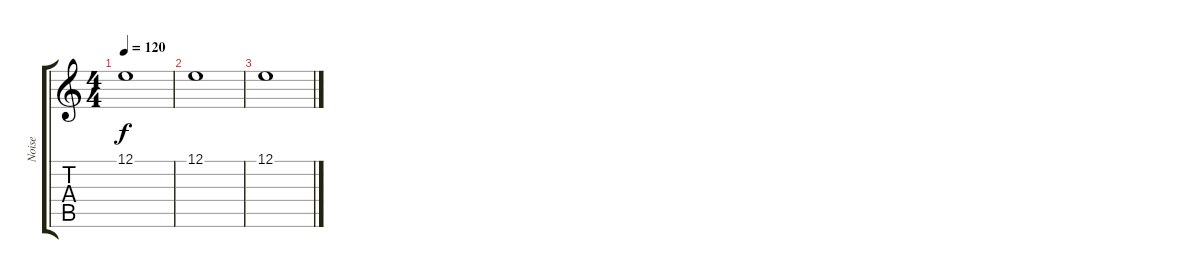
\track ("Noise" "Noise") {instrument pad4choir}
\staff {score tabs}
\tuning (E4 B3 G3 D3 A2 E2) {hide}
\ts (4 4)
\tempo 120
\clef g2
\ks c
12.1.1{dy f} |
12.1.1 |
12.1.1
